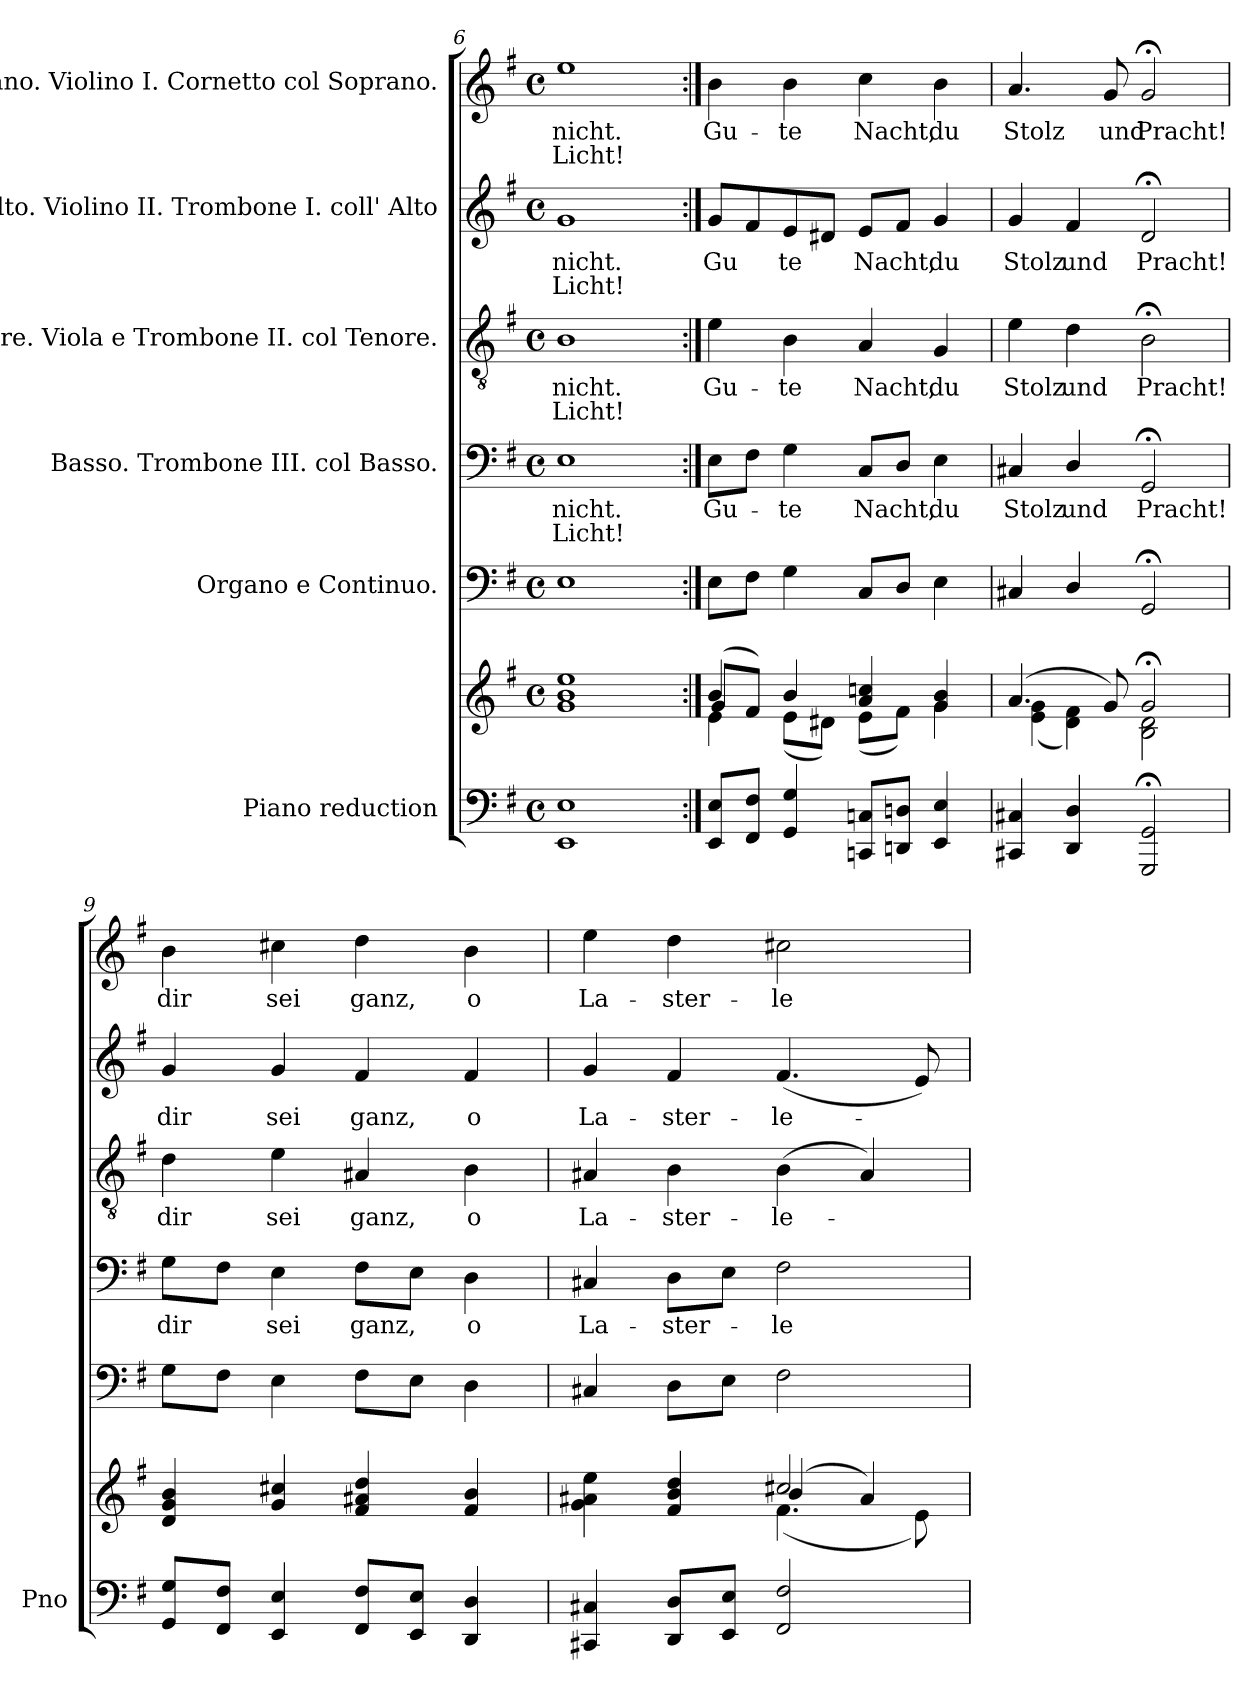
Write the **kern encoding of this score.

**kern	**kern	**kern	**kern	**text	**text	**kern	**text	**text	**kern	**text	**text	**kern	**text	**text
*part6	*part6	*part5	*part4	*part4	*part4	*part3	*part3	*part3	*part2	*part2	*part2	*part1	*part1	*part1
*staff7	*staff6	*staff5	*staff4	*staff4	*staff4	*staff3	*staff3	*staff3	*staff2	*staff2	*staff2	*staff1	*staff1	*staff1
*I"Piano reduction	*	*I"Organo e Continuo.	*I"Basso. Trombone III. col Basso.	*	*	*I"Tenore. Viola e Trombone II. col Tenore.	*	*	*I"Alto. Violino II. Trombone I. coll' Alto	*	*	*I"Soprano. Violino I. Cornetto col Soprano.	*	*
*I'Pno	*	*	*	*	*	*	*	*	*	*	*	*	*	*
!!LO:LB:g=z
*clefF4	*clefG2	*clefF4	*clefF4	*	*	*clefGv2	*	*	*clefG2	*	*	*clefG2	*	*
*k[f#]	*k[f#]	*k[f#]	*k[f#]	*	*	*k[f#]	*	*	*k[f#]	*	*	*k[f#]	*	*
*M4/4	*M4/4	*M4/4	*M4/4	*	*	*M4/4	*	*	*M4/4	*	*	*M4/4	*	*
*met(c)	*met(c)	*met(c)	*met(c)	*	*	*met(c)	*	*	*met(c)	*	*	*met(c)	*	*
=6	=6	=6	=6	=6	=6	=6	=6	=6	=6	=6	=6	=6	=6	=6
!	!	!	!	!LO:LY:b	!LO:LY:b	!	!LO:LY:b	!LO:LY:b	!	!LO:LY:b	!LO:LY:b	!	!LO:LY:b	!LO:LY:b
1EE 1E	1g 1b 1ee	1E	1E	nicht.	Licht!	1B	nicht.	Licht!	1g	nicht.	Licht!	1ee	nicht.	Licht!
=7:|!	=7:|!	=7:|!	=7:|!	=7:|!	=7:|!	=7:|!	=7:|!	=7:|!	=7:|!	=7:|!	=7:|!	=7:|!	=7:|!	=7:|!
*	*^	*	*	*	*	*	*	*	*	*	*	*	*	*
*	*	*^	*	*	*	*	*	*	*	*	*	*	*	*	*
!	!	!	!	!	!	!LO:LY:b	!	!	!LO:LY:b	!	!	!LO:LY:b	!	!	!LO:LY:b	!
8EE/ 8E/L	4b/	4e\	(>8g/L	8E\L	8E\L	Gu-	.	4e\	Gu-	.	8g/L	Gu	.	4b\	Gu-	.
8FF#/ 8F#/J	.	.	8f#/J)	8F#\J	8F#\J	.	.	.	.	.	8f#/	.	.	.	.	.
!	!	!	!	!	!	!LO:LY:b	!	!	!LO:LY:b	!	!	!LO:LY:b	!	!	!LO:LY:b	!
4GG/ 4G/	4b/	(<8e\L	4ryy	4G\	4G\	te	.	4B\	te	.	8e/	te	.	4b\	te	.
.	.	8d#X\J)	.	.	.	.	.	.	.	.	8d#X/J	.	.	.	.	.
!	!	!	!	!	!	!LO:LY:b	!	!	!LO:LY:b	!	!	!LO:LY:b	!	!	!LO:LY:b	!
8CCn/ 8Cn/L	4a/ 4ccn/	(<8e\L	2ryy	8C/L	8C/L	Nacht,	.	4A/	Nacht,	.	8e/L	Nacht,	.	4cc\	Nacht,	.
8DDn/ 8Dn/J	.	8f#\J)	.	8D/J	8D/J	.	.	.	.	.	8f#/J	.	.	.	.	.
!	!	!	!	!	!	!LO:LY:b	!	!	!LO:LY:b	!	!	!LO:LY:b	!	!	!LO:LY:b	!
4EE/ 4E/	4g/ 4b/	4g\	.	4E\	4E\	du	.	4G/	du	.	4g/	du	.	4b\	du	.
*	*	*v	*v	*	*	*	*	*	*	*	*	*	*	*	*	*
=8	=8	=8	=8	=8	=8	=8	=8	=8	=8	=8	=8	=8	=8	=8	=8
!	!	!	!	!	!LO:LY:b	!	!	!LO:LY:b	!	!	!LO:LY:b	!	!	!LO:LY:b	!
4CC#X/ 4C#X/	(>4.a/	(<4e\ 4g\	4C#X/	4C#X/	Stolz	.	4e\	Stolz	.	4g/	Stolz	.	4.a/	Stolz	.
!	!	!	!	!	!LO:LY:b	!	!	!LO:LY:b	!	!	!LO:LY:b	!	!	!	!
4DD/ 4D/	.	4d\ 4f#\)	4D/	4D/	und	.	4d\	und	.	4f#/	und	.	.	.	.
!	!	!	!	!	!	!	!	!	!	!	!	!	!	!LO:LY:b	!
.	8g/)	.	.	.	.	.	.	.	.	.	.	.	8g/	und	.
!	!	!	!	!	!LO:LY:b	!	!	!LO:LY:b	!	!	!LO:LY:b	!	!	!LO:LY:b	!
2GGG/; 2GG/;	2g;</	2B\ 2d\	2GG;</	2GG;</	Pracht!	.	2B;<\	Pracht!	.	2d;</	Pracht!	.	2g;</	Pracht!	.
=9	=9	=9	=9	=9	=9	=9	=9	=9	=9	=9	=9	=9	=9	=9	=9
!	!	!	!	!	!LO:LY:b	!	!	!LO:LY:b	!	!	!LO:LY:b	!	!	!LO:LY:b	!
*	*v	*v	*	*	*	*	*	*	*	*	*	*	*	*	*
8GG/ 8G/L	4d/ 4g/ 4b/	8G\L	8G\L	dir	.	4d\	dir	.	4g/	dir	.	4b\	dir	.
8FF#/ 8F#/J	.	8F#\J	8F#\J	.	.	.	.	.	.	.	.	.	.	.
!	!	!	!	!LO:LY:b	!	!	!LO:LY:b	!	!	!LO:LY:b	!	!	!LO:LY:b	!
4EE/ 4E/	4g/ 4cc#X/	4E\	4E\	sei	.	4e\	sei	.	4g/	sei	.	4cc#X\	sei	.
!	!	!	!	!LO:LY:b	!	!	!LO:LY:b	!	!	!LO:LY:b	!	!	!LO:LY:b	!
8FF#/ 8F#/L	4f#/ 4a#X/ 4dd/	8F#\L	8F#\L	ganz,	.	4A#X/	ganz,	.	4f#/	ganz,	.	4dd\	ganz,	.
8EE/ 8E/J	.	8E\J	8E\J	.	.	.	.	.	.	.	.	.	.	.
!	!	!	!	!LO:LY:b	!	!	!LO:LY:b	!	!	!LO:LY:b	!	!	!LO:LY:b	!
4DD/ 4D/	4f#/ 4b/	4D\	4D\	o	.	4B\	o	.	4f#/	o	.	4b\	o	.
=10	=10	=10	=10	=10	=10	=10	=10	=10	=10	=10	=10	=10	=10	=10
*	*^	*	*	*	*	*	*	*	*	*	*	*	*	*
*	*	*^	*	*	*	*	*	*	*	*	*	*	*	*	*
!	!	!	!	!	!	!LO:LY:b	!	!	!LO:LY:b	!	!	!LO:LY:b	!	!	!LO:LY:b	!
4CC#X/ 4C#X/	4g\ 4a#X\ 4ee\	2ryy	2ryy	4C#X/	4C#X/	La-	.	4A#X/	La-	.	4g/	La-	.	4ee\	La-	.
!	!	!	!	!	!	!LO:LY:b	!	!	!LO:LY:b	!	!	!LO:LY:b	!	!	!LO:LY:b	!
8DD/ 8D/L	4f#/ 4b/ 4dd/	.	.	8D\L	8D\L	ster-	.	4B\	ster-	.	4f#/	ster-	.	4dd\	ster-	.
8EE/ 8E/J	.	.	.	8E\J	8E\J	.	.	.	.	.	.	.	.	.	.	.
!	!	!	!	!	!	!LO:LY:b	!	!	!LO:LY:b	!	!	!LO:LY:b	!	!	!LO:LY:b	!
2FF#/ 2F#/	2cc#X/	(<4.f#\	(>4b/	2F#\	2F#\	le-	.	(>4B\	le-	.	(<4.f#/	le-	.	2cc#X\	le-	.
.	.	.	4a#/)	.	.	.	.	4A#/)	.	.	.	.	.	.	.	.
.	.	8e\)	.	.	.	.	.	.	.	.	8e/)	.	.	.	.	.
*	*v	*v	*v	*	*	*	*	*	*	*	*	*	*	*	*	*
=	=	=	=	=	=	=	=	=	=	=	=	=	=	=
*-	*-	*-	*-	*-	*-	*-	*-	*-	*-	*-	*-	*-	*-	*-
